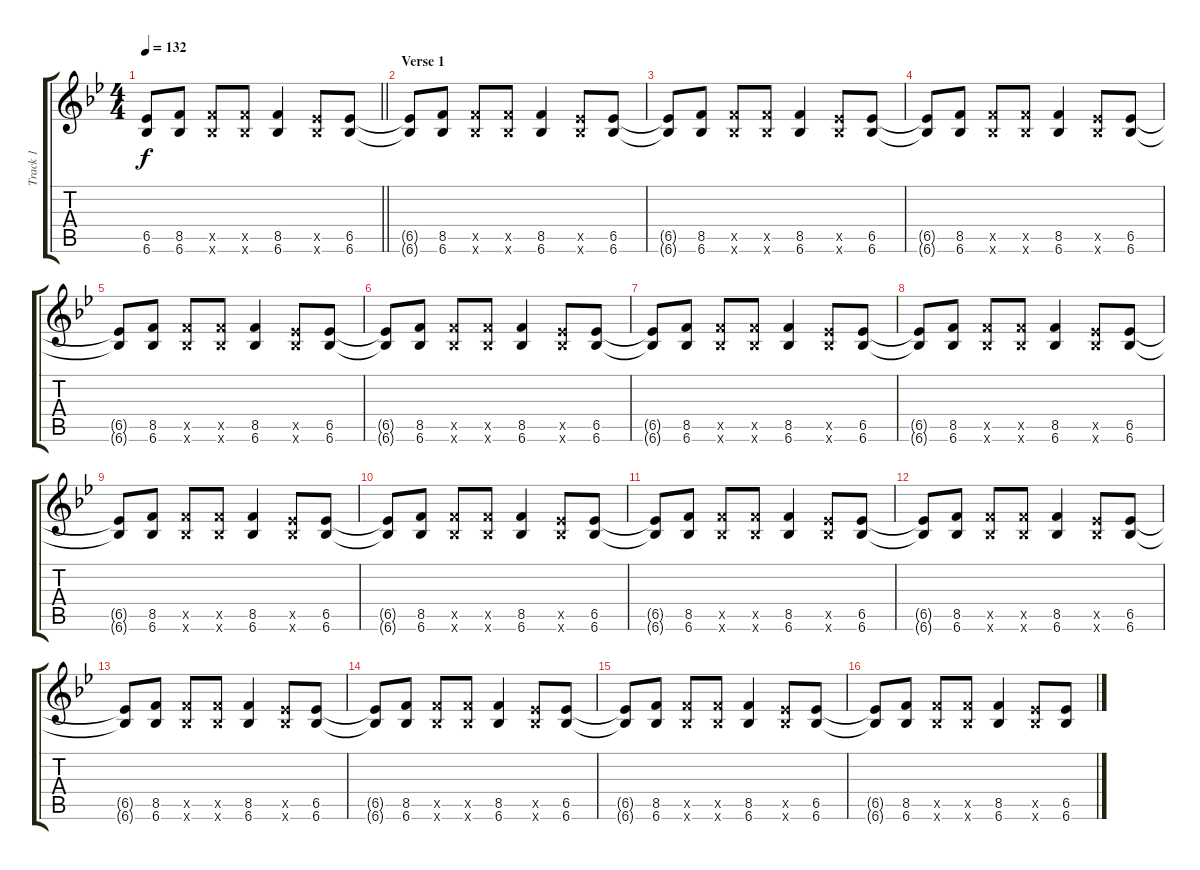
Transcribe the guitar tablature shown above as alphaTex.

\track ("Track 1" "Track 1") {instrument overdrivenguitar}
\staff {score tabs}
\tuning (E4 B3 G3 D3 A2 E2) {hide}
\ts (4 4)
\tempo 132
\clef g2
\barLineRight lightlight
\ks bb
(6.5{t} 6.6{t}).8{dy f} (8.5 6.6).8 (8.5{x} 6.6{x}).8 (8.5{x} 6.6{x}).8 (8.5 6.6).4 (6.5{x} 6.6{x}).8 (6.5 6.6).8 |
\section ("" "Verse 1")
(6.5{t} 6.6{t}).8 (8.5 6.6).8 (8.5{x} 6.6{x}).8 (8.5{x} 6.6{x}).8 (8.5 6.6).4 (6.5{x} 6.6{x}).8 (6.5 6.6).8 |
(6.5{t} 6.6{t}).8 (8.5 6.6).8 (8.5{x} 6.6{x}).8 (8.5{x} 6.6{x}).8 (8.5 6.6).4 (6.5{x} 6.6{x}).8 (6.5 6.6).8 |
(6.5{t} 6.6{t}).8 (8.5 6.6).8 (8.5{x} 6.6{x}).8 (8.5{x} 6.6{x}).8 (8.5 6.6).4 (6.5{x} 6.6{x}).8 (6.5 6.6).8 |
(6.5{t} 6.6{t}).8 (8.5 6.6).8 (8.5{x} 6.6{x}).8 (8.5{x} 6.6{x}).8 (8.5 6.6).4 (6.5{x} 6.6{x}).8 (6.5 6.6).8 |
(6.5{t} 6.6{t}).8 (8.5 6.6).8 (8.5{x} 6.6{x}).8 (8.5{x} 6.6{x}).8 (8.5 6.6).4 (6.5{x} 6.6{x}).8 (6.5 6.6).8 |
(6.5{t} 6.6{t}).8 (8.5 6.6).8 (8.5{x} 6.6{x}).8 (8.5{x} 6.6{x}).8 (8.5 6.6).4 (6.5{x} 6.6{x}).8 (6.5 6.6).8 |
(6.5{t} 6.6{t}).8 (8.5 6.6).8 (8.5{x} 6.6{x}).8 (8.5{x} 6.6{x}).8 (8.5 6.6).4 (6.5{x} 6.6{x}).8 (6.5 6.6).8 |
(6.5{t} 6.6{t}).8 (8.5 6.6).8 (8.5{x} 6.6{x}).8 (8.5{x} 6.6{x}).8 (8.5 6.6).4 (6.5{x} 6.6{x}).8 (6.5 6.6).8 |
(6.5{t} 6.6{t}).8 (8.5 6.6).8 (8.5{x} 6.6{x}).8 (8.5{x} 6.6{x}).8 (8.5 6.6).4 (6.5{x} 6.6{x}).8 (6.5 6.6).8 |
(6.5{t} 6.6{t}).8 (8.5 6.6).8 (8.5{x} 6.6{x}).8 (8.5{x} 6.6{x}).8 (8.5 6.6).4 (6.5{x} 6.6{x}).8 (6.5 6.6).8 |
(6.5{t} 6.6{t}).8 (8.5 6.6).8 (8.5{x} 6.6{x}).8 (8.5{x} 6.6{x}).8 (8.5 6.6).4 (6.5{x} 6.6{x}).8 (6.5 6.6).8 |
(6.5{t} 6.6{t}).8 (8.5 6.6).8 (8.5{x} 6.6{x}).8 (8.5{x} 6.6{x}).8 (8.5 6.6).4 (6.5{x} 6.6{x}).8 (6.5 6.6).8 |
(6.5{t} 6.6{t}).8 (8.5 6.6).8 (8.5{x} 6.6{x}).8 (8.5{x} 6.6{x}).8 (8.5 6.6).4 (6.5{x} 6.6{x}).8 (6.5 6.6).8 |
(6.5{t} 6.6{t}).8 (8.5 6.6).8 (8.5{x} 6.6{x}).8 (8.5{x} 6.6{x}).8 (8.5 6.6).4 (6.5{x} 6.6{x}).8 (6.5 6.6).8 |
(6.5{t} 6.6{t}).8 (8.5 6.6).8 (8.5{x} 6.6{x}).8 (8.5{x} 6.6{x}).8 (8.5 6.6).4 (6.5{x} 6.6{x}).8 (6.5 6.6).8
